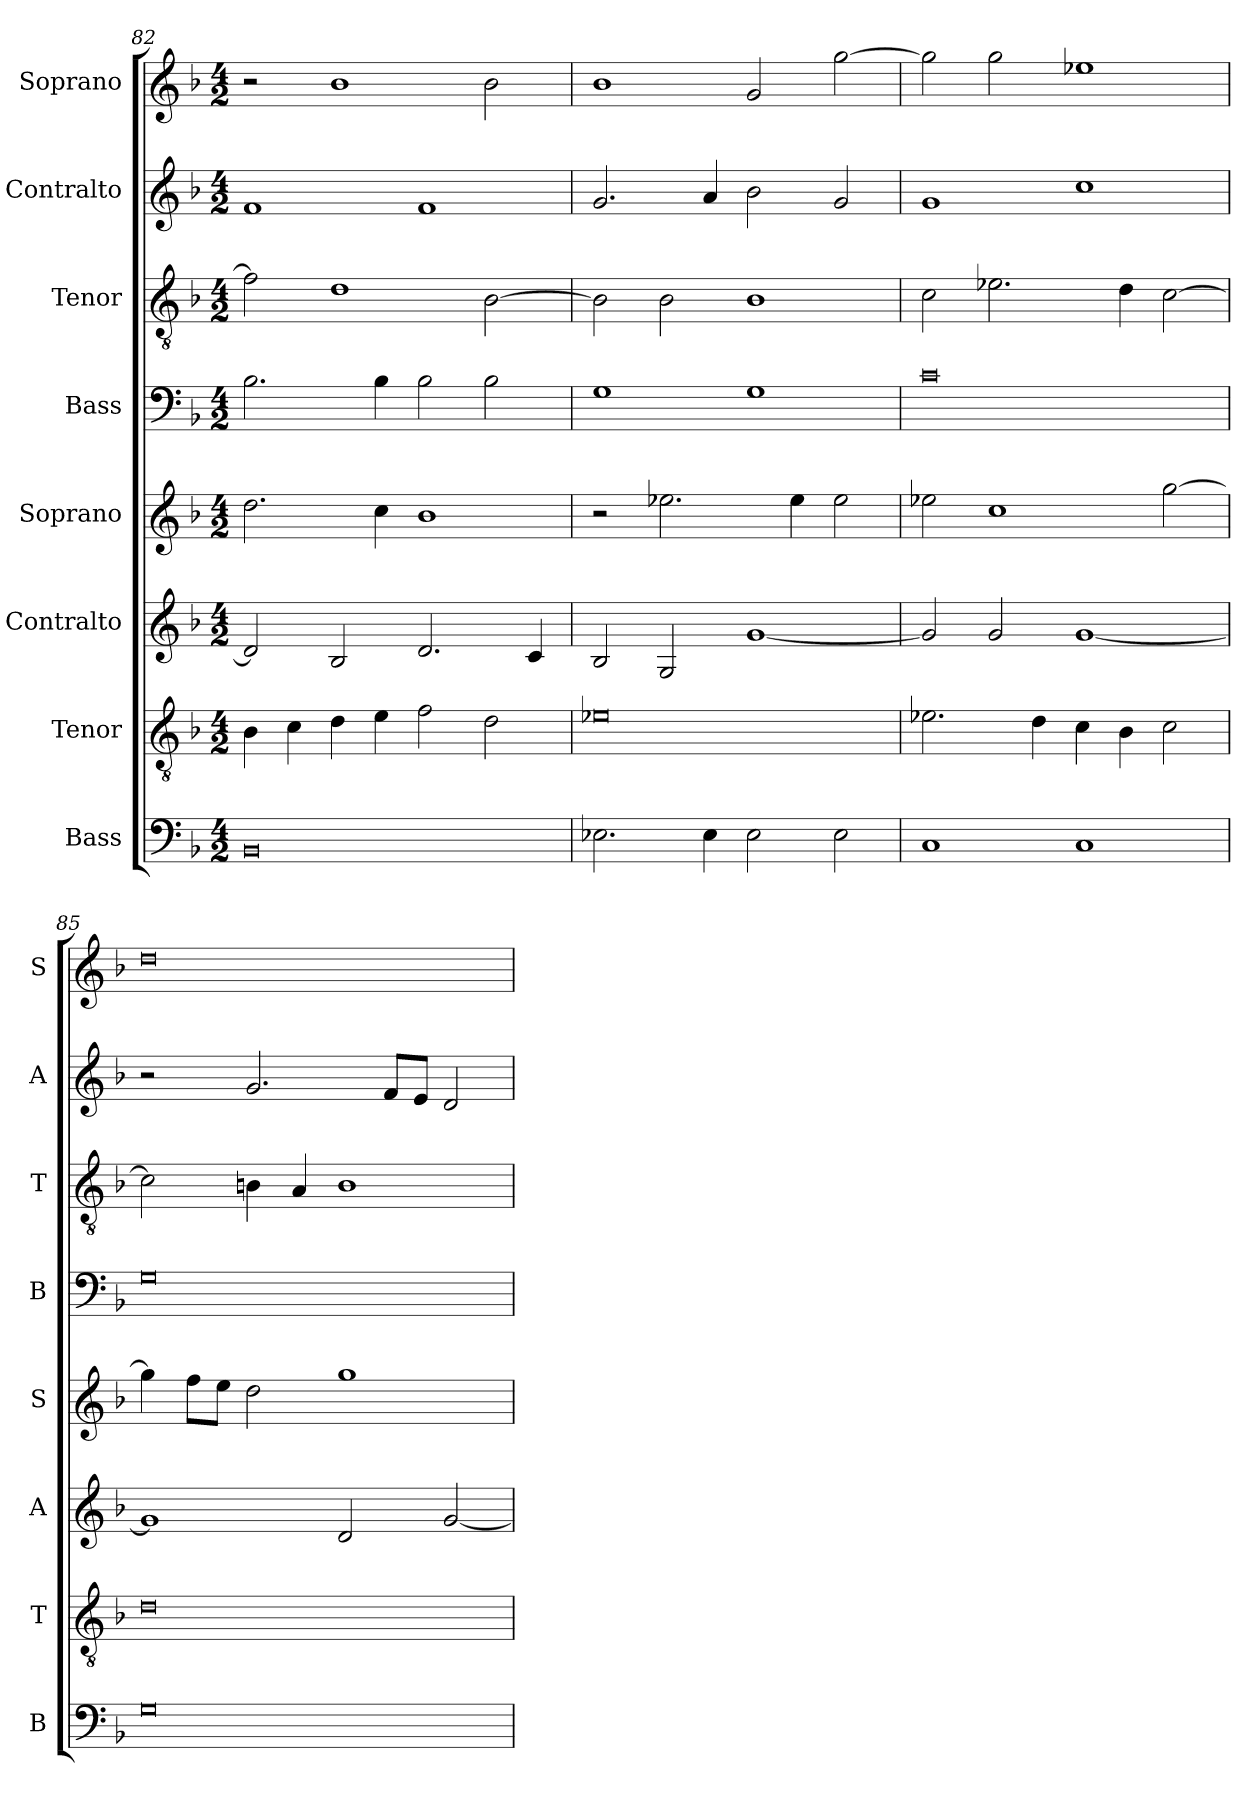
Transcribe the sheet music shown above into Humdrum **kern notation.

**kern	**kern	**kern	**kern	**kern	**kern	**kern	**kern
*part8	*part7	*part6	*part5	*part4	*part3	*part2	*part1
*staff8	*staff7	*staff6	*staff5	*staff4	*staff3	*staff2	*staff1
*I"Bass	*I"Tenor	*I"Contralto	*I"Soprano	*I"Bass	*I"Tenor	*I"Contralto	*I"Soprano
*I'B	*I'T	*I'A	*I'S	*I'B	*I'T	*I'A	*I'S
*clefF4	*clefGv2	*clefG2	*clefG2	*clefF4	*clefGv2	*clefG2	*clefG2
*k[b-]	*k[b-]	*k[b-]	*k[b-]	*k[b-]	*k[b-]	*k[b-]	*k[b-]
*G:dor	*G:dor	*G:dor	*G:dor	*G:dor	*G:dor	*G:dor	*G:dor
*M4/2	*M4/2	*M4/2	*M4/2	*M4/2	*M4/2	*M4/2	*M4/2
=82	=82	=82	=82	=82	=82	=82	=82
0BB-	4B-	2d]	2.dd	2.B-	2f]	1f	2r
.	4c	.	.	.	.	.	.
.	4d	2B-	.	.	1d	.	1b-
.	4e	.	4cc	4B-	.	.	.
.	2f	2.d	1b-	2B-	.	1f	.
.	2d	.	.	2B-	[2B-	.	2b-
.	.	4c	.	.	.	.	.
=83	=83	=83	=83	=83	=83	=83	=83
2.E-X	0e-X	2B-	2r	1G	2B-]	2.g	1b-
.	.	2G	2.ee-X	.	2B-	.	.
4E-	.	.	.	.	.	4a	.
2E-	.	[1g	.	1G	1B-	2b-	2g
.	.	.	4ee-	.	.	.	.
2E-	.	.	2ee-	.	.	2g	[2gg
=84	=84	=84	=84	=84	=84	=84	=84
1C	2.e-X	2g]	2ee-X	0c	2c	1g	2gg]
.	.	2g	1cc	.	2.e-X	.	2gg
.	4d	.	.	.	.	.	.
1C	4c	[1g	.	.	.	1cc	1ee-X
.	4B-	.	.	.	4d	.	.
.	2c	.	[2gg	.	[2c	.	.
=85	=85	=85	=85	=85	=85	=85	=85
0G	0d	1g]	4gg]	0G	2c]	2r	0dd
.	.	.	8ff\L	.	.	.	.
.	.	.	8ee\J	.	.	.	.
.	.	.	2dd	.	4Bn	2.g	.
.	.	.	.	.	4A	.	.
.	.	2d	1gg	.	1B	.	.
.	.	.	.	.	.	8f/L	.
.	.	.	.	.	.	8e/J	.
.	.	[2g	.	.	.	2d	.
=	=	=	=	=	=	=	=
*-	*-	*-	*-	*-	*-	*-	*-
